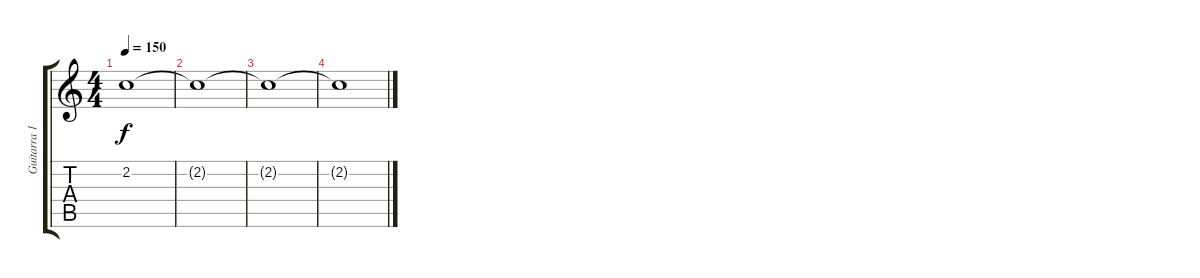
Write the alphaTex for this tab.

\track ("Guitarra 1" "Guitarra 1") {instrument distortionguitar}
\staff {score tabs}
\tuning (Eb4 Bb3 Gb3 Db3 Ab2 Eb2) {hide}
\ts (4 4)
\tempo 150
\clef g2
\ks c
2.2.1{dy f volume 0} |
2.2{t}.1 |
2.2{t}.1 |
2.2{t}.1
